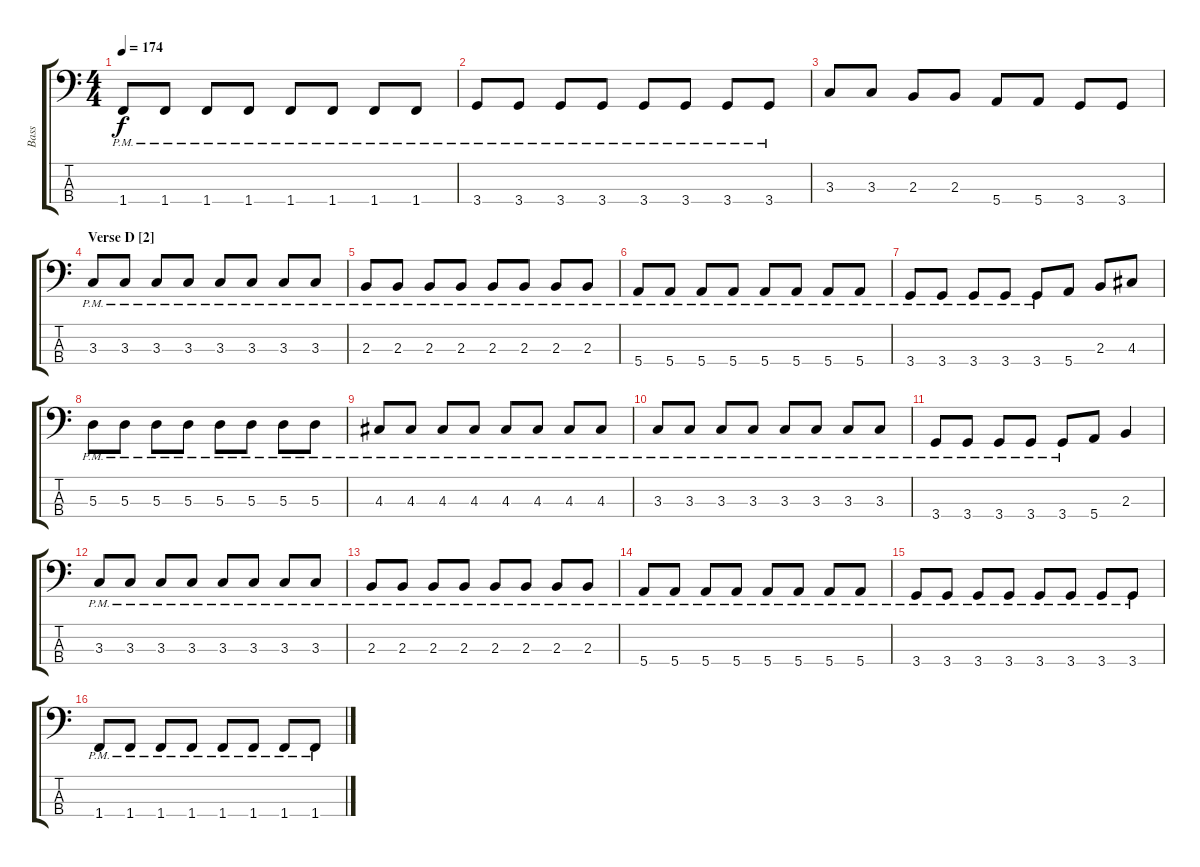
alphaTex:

\track ("Bass" "Bass") {instrument electricbasspick}
\staff {score tabs}
\tuning (G2 D2 A1 E1) {hide}
\ts (4 4)
\tempo 174
\clef f4
\ks c
1.4{pm}.8{dy f} 1.4{pm}.8 1.4{pm}.8 1.4{pm}.8 1.4{pm}.8 1.4{pm}.8 1.4{pm}.8 1.4{pm}.8 |
3.4{pm}.8 3.4{pm}.8 3.4{pm}.8 3.4{pm}.8 3.4{pm}.8 3.4{pm}.8 3.4{pm}.8 3.4{pm}.8 |
3.3.8 3.3.8 2.3.8 2.3.8 5.4.8 5.4.8 3.4.8 3.4.8 |
\section ("" "Verse D [2]")
3.3{pm}.8 3.3{pm}.8 3.3{pm}.8 3.3{pm}.8 3.3{pm}.8 3.3{pm}.8 3.3{pm}.8 3.3{pm}.8 |
2.3{pm}.8 2.3{pm}.8 2.3{pm}.8 2.3{pm}.8 2.3{pm}.8 2.3{pm}.8 2.3{pm}.8 2.3{pm}.8 |
5.4{pm}.8 5.4{pm}.8 5.4{pm}.8 5.4{pm}.8 5.4{pm}.8 5.4{pm}.8 5.4{pm}.8 5.4{pm}.8 |
3.4{pm}.8 3.4{pm}.8 3.4{pm}.8 3.4{pm}.8 3.4{pm}.8 5.4.8 2.3.8 4.3.8 |
5.3{pm}.8 5.3{pm}.8 5.3{pm}.8 5.3{pm}.8 5.3{pm}.8 5.3{pm}.8 5.3{pm}.8 5.3{pm}.8 |
4.3{pm}.8 4.3{pm}.8 4.3{pm}.8 4.3{pm}.8 4.3{pm}.8 4.3{pm}.8 4.3{pm}.8 4.3{pm}.8 |
3.3{pm}.8 3.3{pm}.8 3.3{pm}.8 3.3{pm}.8 3.3{pm}.8 3.3{pm}.8 3.3{pm}.8 3.3{pm}.8 |
3.4{pm}.8 3.4{pm}.8 3.4{pm}.8 3.4{pm}.8 3.4{pm}.8 5.4.8 2.3.4 |
3.3{pm}.8 3.3{pm}.8 3.3{pm}.8 3.3{pm}.8 3.3{pm}.8 3.3{pm}.8 3.3{pm}.8 3.3{pm}.8 |
2.3{pm}.8 2.3{pm}.8 2.3{pm}.8 2.3{pm}.8 2.3{pm}.8 2.3{pm}.8 2.3{pm}.8 2.3{pm}.8 |
5.4{pm}.8 5.4{pm}.8 5.4{pm}.8 5.4{pm}.8 5.4{pm}.8 5.4{pm}.8 5.4{pm}.8 5.4{pm}.8 |
3.4{pm}.8 3.4{pm}.8 3.4{pm}.8 3.4{pm}.8 3.4{pm}.8 3.4{pm}.8 3.4{pm}.8 3.4{pm}.8 |
1.4{pm}.8 1.4{pm}.8 1.4{pm}.8 1.4{pm}.8 1.4{pm}.8 1.4{pm}.8 1.4{pm}.8 1.4{pm}.8
